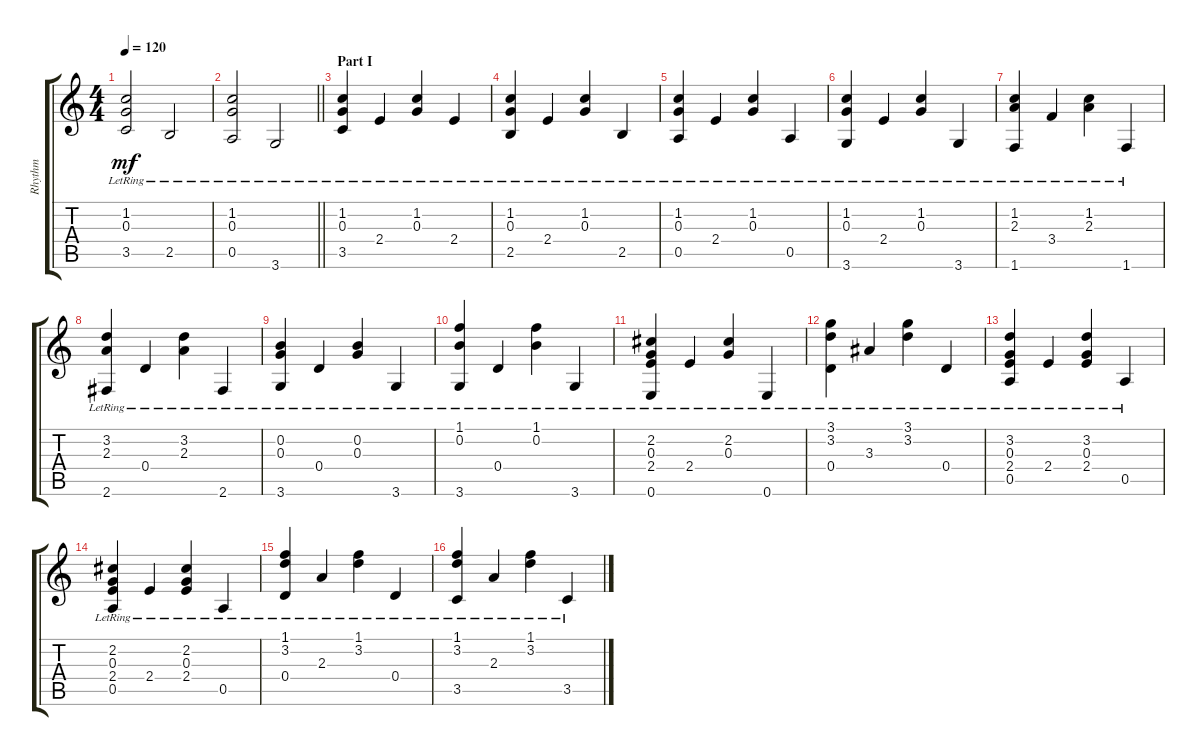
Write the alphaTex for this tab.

\track ("Rhythm" "Rhythm") {instrument acousticguitarnylon}
\staff {score tabs}
\tuning (E4 B3 G3 D3 A2 E2) {hide}
\ts (4 4)
\tempo 120
\clef g2
\ks c
(1.2{lr} 0.3{lr} 3.5{lr}).2{dy mf instrument acousticguitarnylon} 2.5{lr}.2 |
\barLineRight lightlight
(1.2{lr} 0.3{lr} 0.5{lr}).2 3.6{lr}.2 |
\section ("" "Part I")
(1.2{lr} 0.3{lr} 3.5{lr}).4 2.4{lr}.4 (1.2{lr} 0.3{lr}).4 2.4{lr}.4 |
(1.2{lr} 0.3{lr} 2.5{lr}).4 2.4{lr}.4 (1.2{lr} 0.3{lr}).4 2.5{lr}.4 |
(1.2{lr} 0.3{lr} 0.5{lr}).4 2.4{lr}.4 (1.2{lr} 0.3{lr}).4 0.5{lr}.4 |
(1.2{lr} 0.3{lr} 3.6{lr}).4 2.4{lr}.4 (1.2{lr} 0.3{lr}).4 3.6{lr}.4 |
(1.2{lr} 2.3{lr} 1.6{lr}).4 3.4{lr}.4 (1.2{lr} 2.3{lr}).4 1.6{lr}.4 |
(3.2{lr} 2.3{lr} 2.6{lr}).4 0.4{lr}.4 (3.2{lr} 2.3{lr}).4 2.6{lr}.4 |
(0.2{lr} 0.3{lr} 3.6{lr}).4 0.4{lr}.4 (0.2{lr} 0.3{lr}).4 3.6{lr}.4 |
(1.1{lr} 0.2{lr} 3.6{lr}).4 0.4{lr}.4 (1.1{lr} 0.2{lr}).4 3.6{lr}.4 |
(2.2{lr} 0.3{lr} 2.4{lr} 0.6{lr}).4 2.4{lr}.4 (2.2{lr} 0.3{lr}).4 0.6{lr}.4 |
(3.1{lr} 3.2{lr} 0.4{lr}).4 3.3{lr}.4 (3.1{lr} 3.2{lr}).4 0.4{lr}.4 |
(3.2{lr} 0.3{lr} 2.4{lr} 0.5{lr}).4 2.4{lr}.4 (3.2{lr} 0.3{lr} 2.4{lr}).4 0.5{lr}.4 |
(2.2{lr} 0.3{lr} 2.4{lr} 0.5{lr}).4 2.4{lr}.4 (2.2{lr} 0.3{lr} 2.4{lr}).4 0.5{lr}.4 |
(1.1{lr} 3.2{lr} 0.4{lr}).4 2.3{lr}.4 (1.1{lr} 3.2{lr}).4 0.4{lr}.4 |
(1.1{lr} 3.2{lr} 3.5{lr}).4 2.3{lr}.4 (1.1{lr} 3.2{lr}).4 3.5{lr}.4
